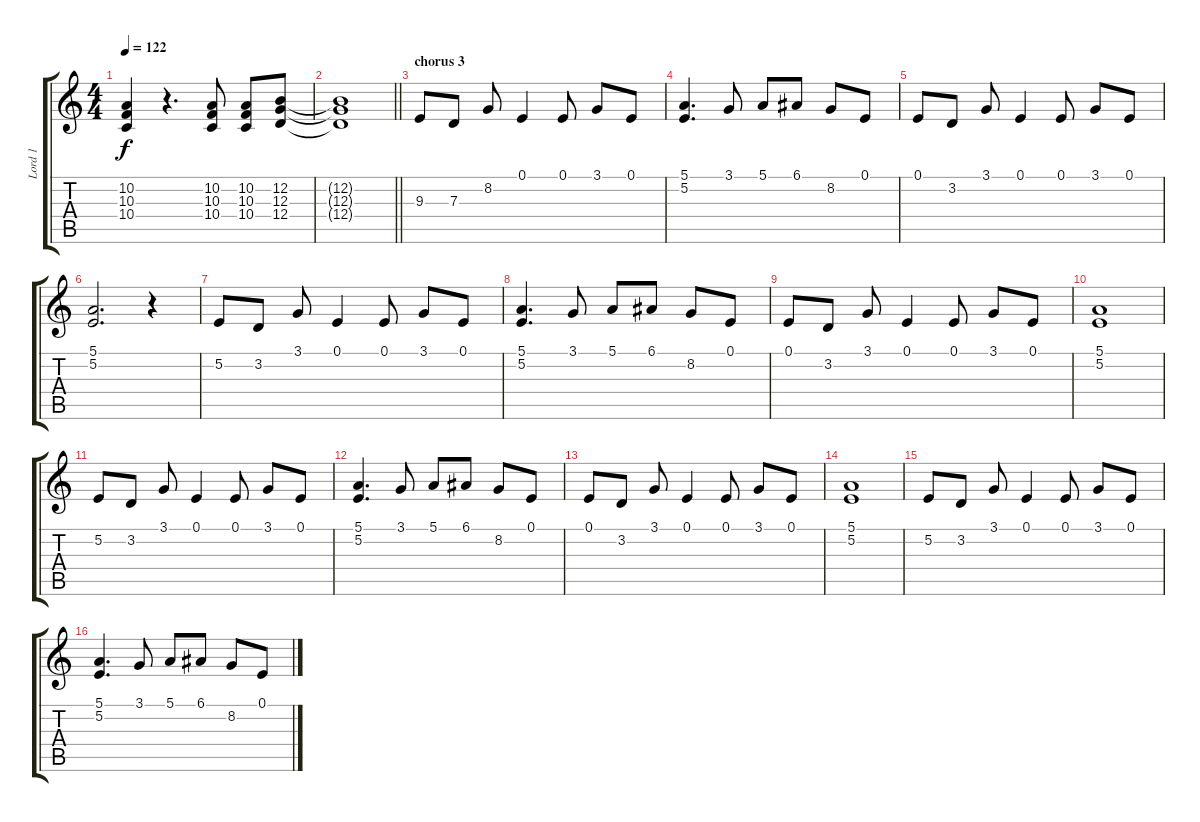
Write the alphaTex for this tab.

\track ("Lord 1" "Lord 1") {instrument drawbarorgan}
\staff {score tabs}
\tuning (E4 B3 G3 D3 A2 E2) {hide}
\ts (4 4)
\tempo 122
\clef g2
\ks c
(10.2{t} 10.3{t} 10.4{t}).4{dy f} r.4{d} (10.2 10.3 10.4).8 (10.2 10.3 10.4).8 (12.2 12.3 12.4).8 |
\barLineRight lightlight
(12.2{t} 12.3{t} 12.4{t}).1 |
\section ("" "chorus 3")
9.3.8 7.3.8 8.2.8 0.1.4 0.1.8 3.1.8 0.1.8 |
(5.1 5.2).4{d} 3.1.8 5.1.8 6.1.8 8.2.8 0.1.8 |
0.1.8 3.2.8 3.1.8 0.1.4 0.1.8 3.1.8 0.1.8 |
(5.1 5.2).2{d} r.4 |
5.2.8 3.2.8 3.1.8 0.1.4 0.1.8 3.1.8 0.1.8 |
(5.1 5.2).4{d} 3.1.8 5.1.8 6.1.8 8.2.8 0.1.8 |
0.1.8 3.2.8 3.1.8 0.1.4 0.1.8 3.1.8 0.1.8 |
(5.1 5.2).1 |
5.2.8 3.2.8 3.1.8 0.1.4 0.1.8 3.1.8 0.1.8 |
(5.1 5.2).4{d} 3.1.8 5.1.8 6.1.8 8.2.8 0.1.8 |
0.1.8 3.2.8 3.1.8 0.1.4 0.1.8 3.1.8 0.1.8 |
(5.1 5.2).1 |
5.2.8 3.2.8 3.1.8 0.1.4 0.1.8 3.1.8 0.1.8 |
(5.1 5.2).4{d} 3.1.8 5.1.8 6.1.8 8.2.8 0.1.8
